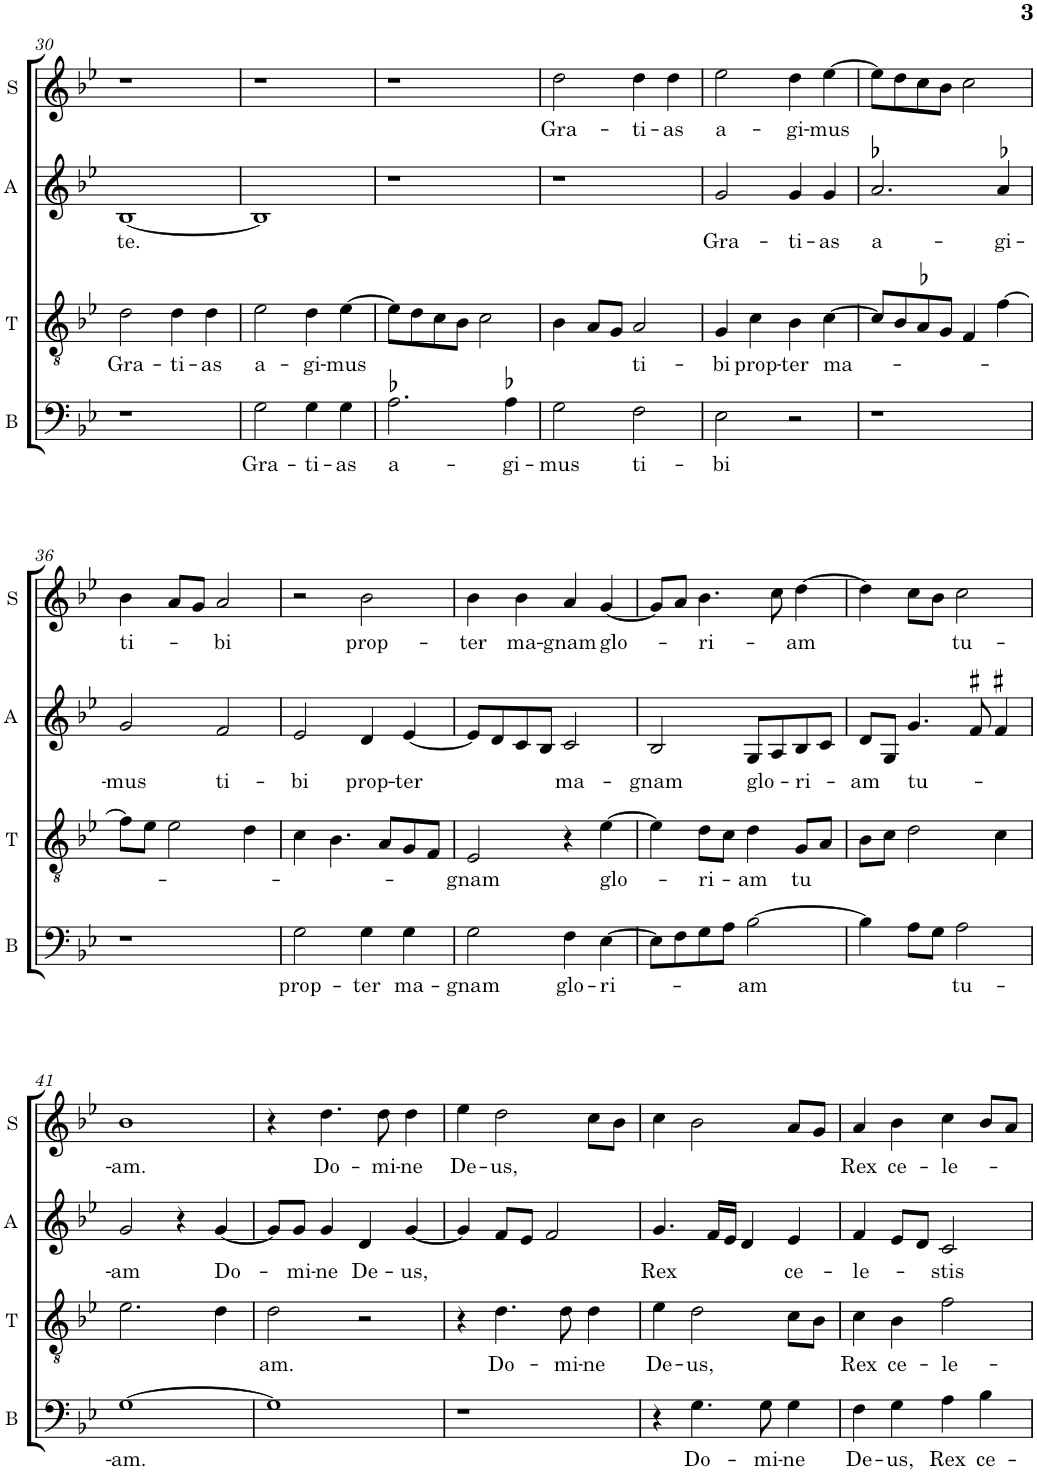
**kern	**text	**kern	**text	**kern	**text	**kern	**text
*part4	*part4	*part3	*part3	*part2	*part2	*part1	*part1
*staff4	*staff4	*staff3	*staff3	*staff2	*staff2	*staff1	*staff1
*I"B	*	*I"T	*	*I"A	*	*I"S	*
*I'B	*	*I'T	*	*I'A	*	*I'S	*
!!LO:PB:g=z
*clefF4	*	*clefGv2	*	*clefG2	*	*clefG2	*
*	*	*	*	*	*	*Trd4c7	*
*k[b-e-]	*	*k[b-e-]	*	*k[b-e-]	*	*k[b-e-]	*
*B-:	*	*B-:	*	*B-:	*	*B-:	*
*M2/2	*	*M2/2	*	*M2/2	*	*M2/2	*
*met(c|)	*	*met(c|)	*	*met(c|)	*	*met(c|)	*
=30	=30	=30	=30	=30	=30	=30	=30
!	!	!	!LO:LY:b	!	!LO:LY:b	!	!
1r	.	2d\	Gra-	[1B-	te.	1r	.
!	!	!	!LO:LY:b	!	!	!	!
.	.	4d\	-ti-	.	.	.	.
!	!	!	!LO:LY:b	!	!	!	!
.	.	4d\	-as	.	.	.	.
=31	=31	=31	=31	=31	=31	=31	=31
!	!LO:LY:b	!	!LO:LY:b	!	!	!	!
2G\	Gra-	2e-\	a-	1B-]	.	1r	.
!	!LO:LY:b	!	!LO:LY:b	!	!	!	!
4G\	-ti-	4d\	-gi-	.	.	.	.
!	!LO:LY:b	!	!LO:LY:b	!	!	!	!
4G\	-as	[4e-\	-mus	.	.	.	.
=32	=32	=32	=32	=32	=32	=32	=32
!	!LO:LY:b	!	!	!	!	!	!
2.A-X\	a-	8e-\L]	.	1r	.	1r	.
.	.	8d\	.	.	.	.	.
.	.	8c\	.	.	.	.	.
.	.	8B-\J	.	.	.	.	.
.	.	2c\	.	.	.	.	.
!	!LO:LY:b	!	!	!	!	!	!
4A-X\	-gi-	.	.	.	.	.	.
=33	=33	=33	=33	=33	=33	=33	=33
!	!LO:LY:b	!	!	!	!	!	!LO:LY:b
2G\	-mus	4B-\	.	1r	.	2dd\	Gra-
.	.	8A/L	.	.	.	.	.
.	.	8G/J	.	.	.	.	.
!	!LO:LY:b	!	!LO:LY:b	!	!	!	!LO:LY:b
2F\	ti-	2A/	ti-	.	.	4dd\	-ti-
!	!	!	!	!	!	!	!LO:LY:b
.	.	.	.	.	.	4dd\	-as
=34	=34	=34	=34	=34	=34	=34	=34
!	!LO:LY:b	!	!LO:LY:b	!	!LO:LY:b	!	!LO:LY:b
2E-\	-bi	4G/	-bi	2g/	Gra-	2ee-\	a-
!	!	!	!LO:LY:b	!	!	!	!
.	.	4c\	prop-	.	.	.	.
!	!	!	!LO:LY:b	!	!LO:LY:b	!	!LO:LY:b
2r	.	4B-\	-ter	4g/	-ti-	4dd\	-gi-
!	!	!	!LO:LY:b	!	!LO:LY:b	!	!LO:LY:b
.	.	[4c\	ma-	4g/	-as	[4ee-\	-mus
=35	=35	=35	=35	=35	=35	=35	=35
!	!	!	!	!	!LO:LY:b	!	!
1r	.	8c/L]	.	2.a-X/	a-	8ee-\L]	.
.	.	8B-/	.	.	.	8dd\	.
.	.	8A-X/	.	.	.	8cc\	.
.	.	8G/J	.	.	.	8b-\J	.
.	.	4F/	.	.	.	2cc\	.
!	!	!	!	!	!LO:LY:b	!	!
.	.	[4f\	.	4a-X/	-gi-	.	.
!!LO:LB:g=z
=36	=36	=36	=36	=36	=36	=36	=36
!	!	!	!	!	!LO:LY:b	!	!LO:LY:b
1r	.	8f\L]	.	2g/	-mus	4b-\	ti-
.	.	8e-\J	.	.	.	.	.
.	.	2e-\	.	.	.	8a/L	.
.	.	.	.	.	.	8g/J	.
!	!	!	!	!	!LO:LY:b	!	!LO:LY:b
.	.	.	.	2f/	ti-	2a/	-bi
.	.	4d\	.	.	.	.	.
=37	=37	=37	=37	=37	=37	=37	=37
!	!LO:LY:b	!	!	!	!LO:LY:b	!	!
2G\	prop-	4c\	.	2e-/	-bi	2r	.
.	.	4.B-\	.	.	.	.	.
!	!LO:LY:b	!	!	!	!LO:LY:b	!	!LO:LY:b
4G\	-ter	.	.	4d/	prop-	2b-\	prop-
.	.	8A/L	.	.	.	.	.
!	!LO:LY:b	!	!	!	!LO:LY:b	!	!
4G\	ma-	8G/	.	[4e-/	-ter	.	.
.	.	8F/J	.	.	.	.	.
=38	=38	=38	=38	=38	=38	=38	=38
!	!LO:LY:b	!	!LO:LY:b	!	!	!	!LO:LY:b
2G\	-gnam	2E-/	-gnam	8e-/L]	.	4b-\	-ter
.	.	.	.	8d/	.	.	.
!	!	!	!	!	!	!	!LO:LY:b
.	.	.	.	8c/	.	4b-\	ma-
.	.	.	.	8B-/J	.	.	.
!	!LO:LY:b	!	!	!	!LO:LY:b	!	!LO:LY:b
4F\	glo-	4r	.	2c/	ma-	4a/	-gnam
!	!LO:LY:b	!	!LO:LY:b	!	!	!	!LO:LY:b
[4E-\	-ri-	[4e-\	glo-	.	.	[4g/	glo-
=39	=39	=39	=39	=39	=39	=39	=39
!	!	!	!	!	!LO:LY:b	!	!
8E-\L]	.	4e-\]	.	2B-/	-gnam	8g/L]	.
8F\	.	.	.	.	.	8a/J	.
!	!	!	!LO:LY:b	!	!	!	!LO:LY:b
8G\	.	8d\L	-ri-	.	.	4.b-\	-ri-
8A\J	.	8c\J	.	.	.	.	.
!	!LO:LY:b	!	!LO:LY:b	!	!LO:LY:b	!	!
[2B-\	-am	4d\	-am	8G/L	glo-	.	.
.	.	.	.	8A/	.	8cc\	.
!	!	!	!LO:LY:b	!	!LO:LY:b	!	!LO:LY:b
.	.	8G/L	tu	8B-/	-ri-	[4dd\	-am
.	.	8A/J	.	8c/J	.	.	.
=40	=40	=40	=40	=40	=40	=40	=40
!	!	!	!	!	!LO:LY:b	!	!
4B-\]	.	8B-\L	.	8d/L	-am	4dd\]	.
.	.	8c\J	.	8G/J	.	.	.
!	!	!	!	!	!LO:LY:b	!	!
8A\L	.	2d\	.	4.g/	tu-	8cc\L	.
8G\J	.	.	.	.	.	8b-\J	.
!	!LO:LY:b	!	!	!	!	!	!LO:LY:b
2A\	tu-	.	.	.	.	2cc\	tu-
.	.	.	.	8f#X/	.	.	.
.	.	4c\	.	4f#X/	.	.	.
!!LO:LB:g=z
=41	=41	=41	=41	=41	=41	=41	=41
!	!LO:LY:b	!	!	!	!LO:LY:b	!	!LO:LY:b
[1G	-am.	2.e-\	.	2g/	-am	1b-	-am.
.	.	.	.	4r	.	.	.
!	!	!	!	!	!LO:LY:b	!	!
.	.	4d\	.	[4g/	Do-	.	.
=42	=42	=42	=42	=42	=42	=42	=42
!	!	!	!LO:LY:b	!	!	!	!
1G]	.	2d\	am.	8g/L]	.	4r	.
!	!	!	!	!	!LO:LY:b	!	!
.	.	.	.	8g/J	-mi-	.	.
!	!	!	!	!	!LO:LY:b	!	!LO:LY:b
.	.	.	.	4g/	-ne	4.dd\	Do-
!	!	!	!	!	!LO:LY:b	!	!
.	.	2r	.	4d/	De-	.	.
!	!	!	!	!	!	!	!LO:LY:b
.	.	.	.	.	.	8dd\	-mi-
!	!	!	!	!	!LO:LY:b	!	!LO:LY:b
.	.	.	.	[4g/	-us,	4dd\	-ne
=43	=43	=43	=43	=43	=43	=43	=43
!	!	!	!	!	!	!	!LO:LY:b
1r	.	4r	.	4g/]	.	4ee-\	De-
!	!	!	!LO:LY:b	!	!	!	!LO:LY:b
.	.	4.d\	Do-	8f/L	.	2dd\	-us,
.	.	.	.	8e-/J	.	.	.
.	.	.	.	2f/	.	.	.
!	!	!	!LO:LY:b	!	!	!	!
.	.	8d\	-mi-	.	.	.	.
!	!	!	!LO:LY:b	!	!	!	!
.	.	4d\	-ne	.	.	8cc\L	.
.	.	.	.	.	.	8b-\J	.
=44	=44	=44	=44	=44	=44	=44	=44
!	!	!	!LO:LY:b	!	!LO:LY:b	!	!
4r	.	4e-\	De-	4.g/	Rex	4cc\	.
!	!LO:LY:b	!	!LO:LY:b	!	!	!	!
4.G\	Do-	2d\	-us,	.	.	2b-\	.
.	.	.	.	16f/LL	.	.	.
.	.	.	.	16e-/JJ	.	.	.
.	.	.	.	4d/	.	.	.
!	!LO:LY:b	!	!	!	!	!	!
8G\	-mi-	.	.	.	.	.	.
!	!LO:LY:b	!	!	!	!LO:LY:b	!	!
4G\	-ne	8c\L	.	4e-/	ce-	8a/L	.
.	.	8B-\J	.	.	.	8g/J	.
=45	=45	=45	=45	=45	=45	=45	=45
!	!LO:LY:b	!	!LO:LY:b	!	!LO:LY:b	!	!LO:LY:b
4F\	De-	4c\	Rex	4f/	-le-	4a/	Rex
!	!LO:LY:b	!	!LO:LY:b	!	!	!	!LO:LY:b
4G\	-us,	4B-\	ce-	8e-/L	.	4b-\	ce-
.	.	.	.	8d/J	.	.	.
!	!LO:LY:b	!	!LO:LY:b	!	!LO:LY:b	!	!LO:LY:b
4A\	Rex	2f\	-le-	2c/	-stis	4cc\	-le-
!	!LO:LY:b	!	!	!	!	!	!
4B-\	ce-	.	.	.	.	8b-/L	.
.	.	.	.	.	.	8a/J	.
=	=	=	=	=	=	=	=
*-	*-	*-	*-	*-	*-	*-	*-
